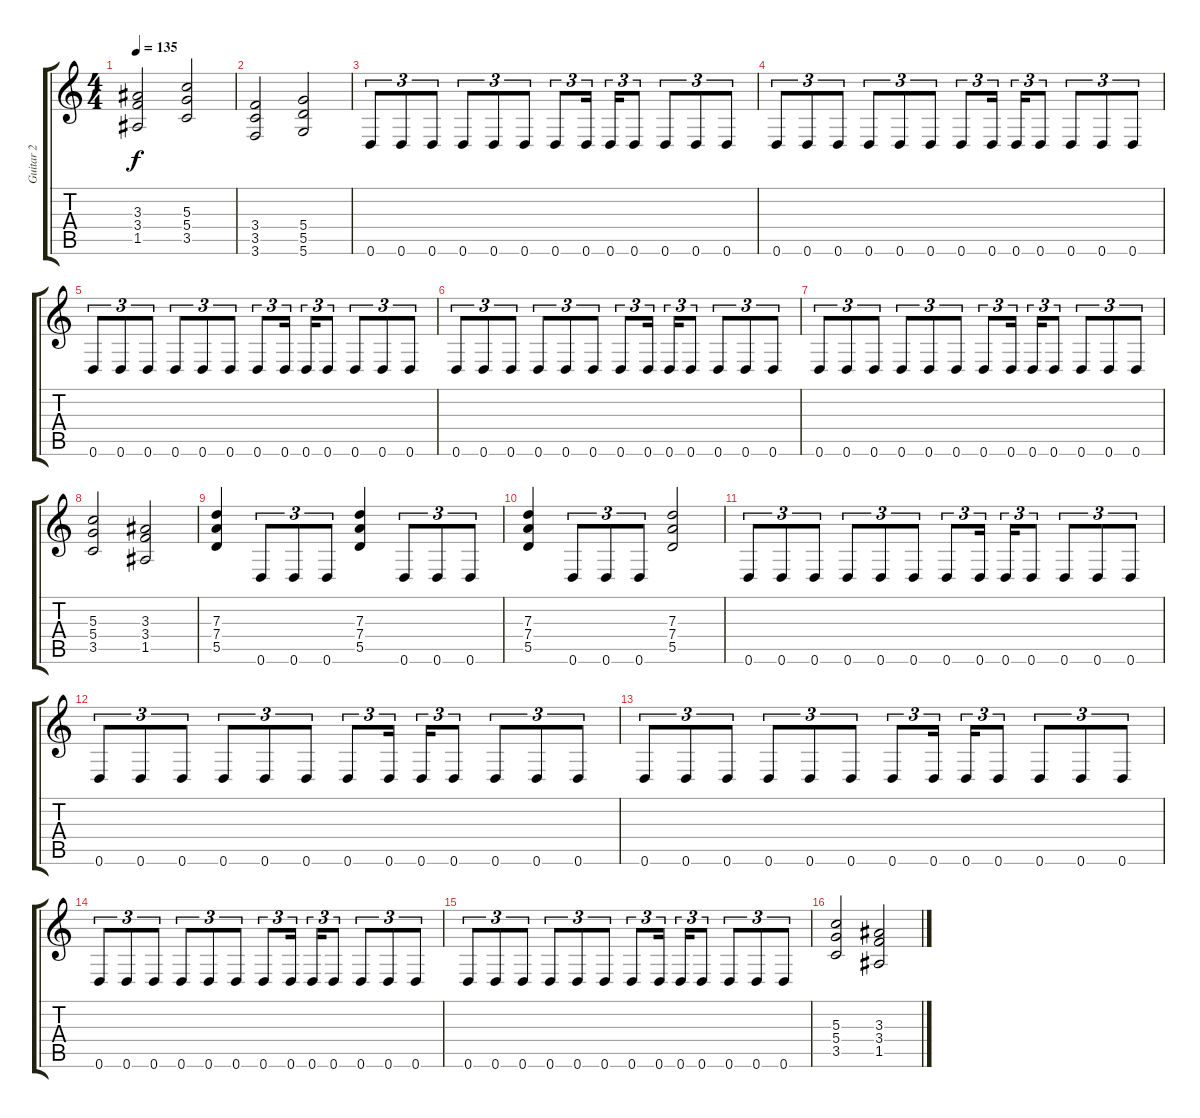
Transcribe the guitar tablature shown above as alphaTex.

\track ("Guitar 2" "Guitar 2") {instrument distortionguitar}
\staff {score tabs}
\tuning (E4 B3 G3 D3 A2 D2) {hide}
\ts (4 4)
\tempo 135
\clef g2
\ks c
(3.3 3.4 1.5).2{dy f} (5.3 5.4 3.5).2 |
(3.4 3.5 3.6).2 (5.4 5.5 5.6).2 |
0.6.8{tu (3 2)} 0.6.8{tu (3 2)} 0.6.8{tu (3 2)} 0.6.8{tu (3 2)} 0.6.8{tu (3 2)} 0.6.8{tu (3 2)} 0.6.8{tu (3 2)} 0.6.16{tu (3 2)} 0.6.16{tu (3 2)} 0.6.8{tu (3 2)} 0.6.8{tu (3 2)} 0.6.8{tu (3 2)} 0.6.8{tu (3 2)} |
0.6.8{tu (3 2)} 0.6.8{tu (3 2)} 0.6.8{tu (3 2)} 0.6.8{tu (3 2)} 0.6.8{tu (3 2)} 0.6.8{tu (3 2)} 0.6.8{tu (3 2)} 0.6.16{tu (3 2)} 0.6.16{tu (3 2)} 0.6.8{tu (3 2)} 0.6.8{tu (3 2)} 0.6.8{tu (3 2)} 0.6.8{tu (3 2)} |
0.6.8{tu (3 2)} 0.6.8{tu (3 2)} 0.6.8{tu (3 2)} 0.6.8{tu (3 2)} 0.6.8{tu (3 2)} 0.6.8{tu (3 2)} 0.6.8{tu (3 2)} 0.6.16{tu (3 2)} 0.6.16{tu (3 2)} 0.6.8{tu (3 2)} 0.6.8{tu (3 2)} 0.6.8{tu (3 2)} 0.6.8{tu (3 2)} |
0.6.8{tu (3 2)} 0.6.8{tu (3 2)} 0.6.8{tu (3 2)} 0.6.8{tu (3 2)} 0.6.8{tu (3 2)} 0.6.8{tu (3 2)} 0.6.8{tu (3 2)} 0.6.16{tu (3 2)} 0.6.16{tu (3 2)} 0.6.8{tu (3 2)} 0.6.8{tu (3 2)} 0.6.8{tu (3 2)} 0.6.8{tu (3 2)} |
0.6.8{tu (3 2)} 0.6.8{tu (3 2)} 0.6.8{tu (3 2)} 0.6.8{tu (3 2)} 0.6.8{tu (3 2)} 0.6.8{tu (3 2)} 0.6.8{tu (3 2)} 0.6.16{tu (3 2)} 0.6.16{tu (3 2)} 0.6.8{tu (3 2)} 0.6.8{tu (3 2)} 0.6.8{tu (3 2)} 0.6.8{tu (3 2)} |
(5.3 5.4 3.5).2 (3.3 3.4 1.5).2 |
(7.3 7.4 5.5).4 0.6.8{tu (3 2)} 0.6.8{tu (3 2)} 0.6.8{tu (3 2)} (7.3 7.4 5.5).4 0.6.8{tu (3 2)} 0.6.8{tu (3 2)} 0.6.8{tu (3 2)} |
(7.3 7.4 5.5).4 0.6.8{tu (3 2)} 0.6.8{tu (3 2)} 0.6.8{tu (3 2)} (7.3 7.4 5.5).2 |
0.6.8{tu (3 2)} 0.6.8{tu (3 2)} 0.6.8{tu (3 2)} 0.6.8{tu (3 2)} 0.6.8{tu (3 2)} 0.6.8{tu (3 2)} 0.6.8{tu (3 2)} 0.6.16{tu (3 2)} 0.6.16{tu (3 2)} 0.6.8{tu (3 2)} 0.6.8{tu (3 2)} 0.6.8{tu (3 2)} 0.6.8{tu (3 2)} |
0.6.8{tu (3 2)} 0.6.8{tu (3 2)} 0.6.8{tu (3 2)} 0.6.8{tu (3 2)} 0.6.8{tu (3 2)} 0.6.8{tu (3 2)} 0.6.8{tu (3 2)} 0.6.16{tu (3 2)} 0.6.16{tu (3 2)} 0.6.8{tu (3 2)} 0.6.8{tu (3 2)} 0.6.8{tu (3 2)} 0.6.8{tu (3 2)} |
0.6.8{tu (3 2)} 0.6.8{tu (3 2)} 0.6.8{tu (3 2)} 0.6.8{tu (3 2)} 0.6.8{tu (3 2)} 0.6.8{tu (3 2)} 0.6.8{tu (3 2)} 0.6.16{tu (3 2)} 0.6.16{tu (3 2)} 0.6.8{tu (3 2)} 0.6.8{tu (3 2)} 0.6.8{tu (3 2)} 0.6.8{tu (3 2)} |
0.6.8{tu (3 2)} 0.6.8{tu (3 2)} 0.6.8{tu (3 2)} 0.6.8{tu (3 2)} 0.6.8{tu (3 2)} 0.6.8{tu (3 2)} 0.6.8{tu (3 2)} 0.6.16{tu (3 2)} 0.6.16{tu (3 2)} 0.6.8{tu (3 2)} 0.6.8{tu (3 2)} 0.6.8{tu (3 2)} 0.6.8{tu (3 2)} |
0.6.8{tu (3 2)} 0.6.8{tu (3 2)} 0.6.8{tu (3 2)} 0.6.8{tu (3 2)} 0.6.8{tu (3 2)} 0.6.8{tu (3 2)} 0.6.8{tu (3 2)} 0.6.16{tu (3 2)} 0.6.16{tu (3 2)} 0.6.8{tu (3 2)} 0.6.8{tu (3 2)} 0.6.8{tu (3 2)} 0.6.8{tu (3 2)} |
(5.3 5.4 3.5).2 (3.3 3.4 1.5).2
